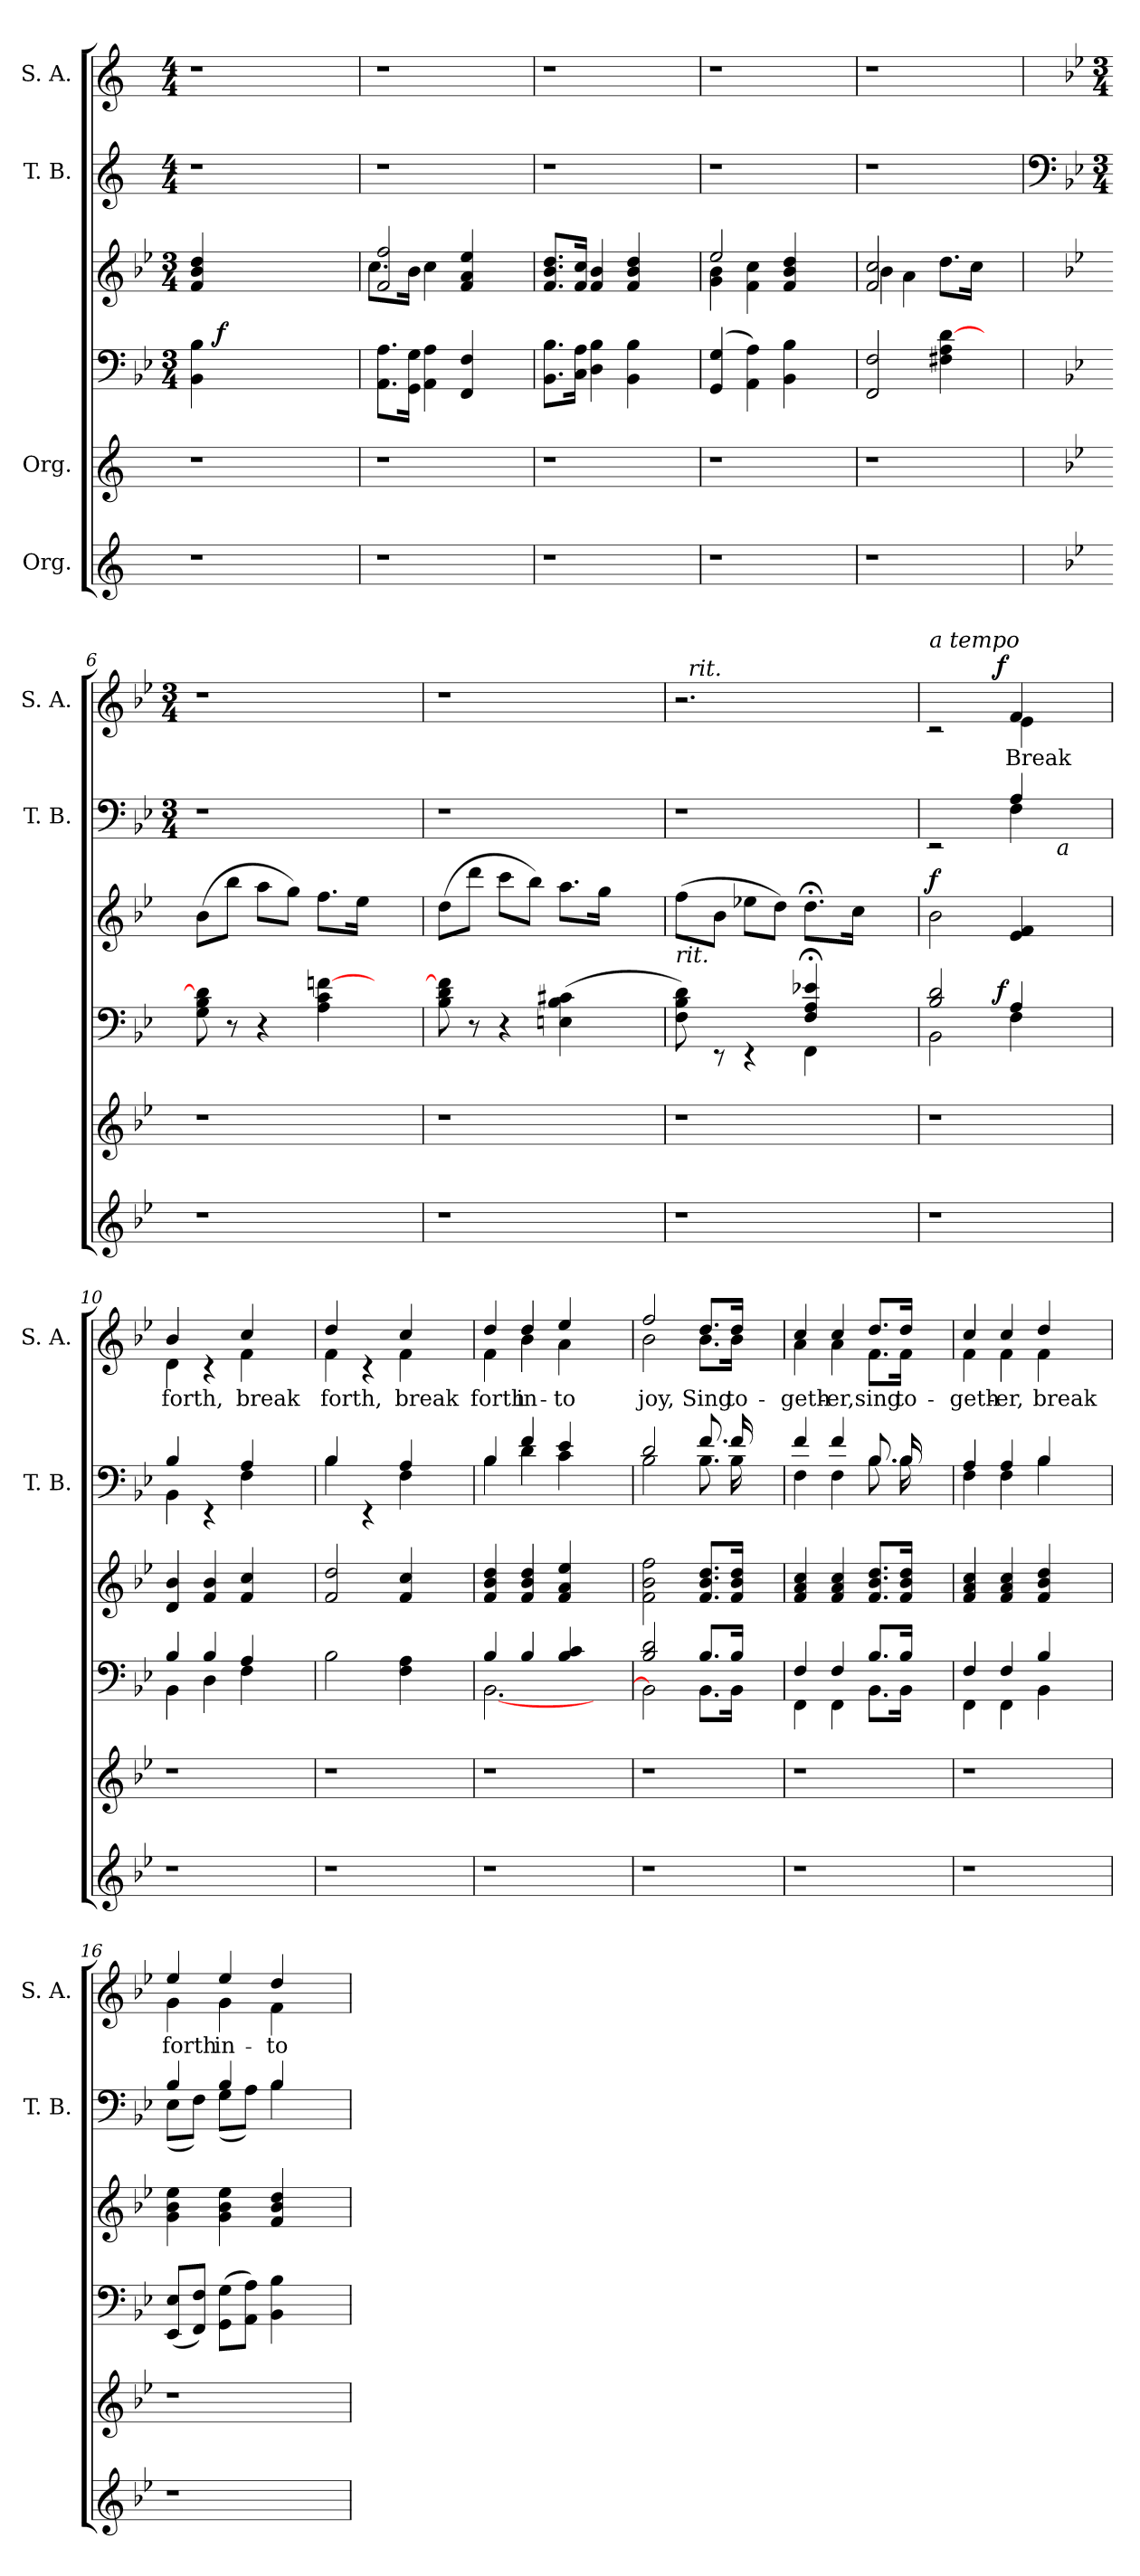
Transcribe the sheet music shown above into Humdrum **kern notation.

**kern	**kern	**kern	**dynam	**kern	**dynam	**kern	**kern	**text	**dynam
*part6	*part5	*part4	*part4	*part3	*part3	*part2	*part1	*part1	*part1
*staff6	*staff5	*staff4	*staff4	*staff3	*staff3	*staff2	*staff1	*staff1	*staff1
*I"Org.	*I"Org.	*	*	*	*	*I"T. B.	*I"S. A.	*	*
*	*	*	*	*	*	*I'T. B.	*I'S. A.	*	*
*clefG2	*clefG2	*clefF4	*	*clefG2	*	*clefG2	*clefG2	*	*
*k[]	*k[]	*k[b-e-]	*	*k[b-e-]	*	*k[]	*k[]	*	*
*C:	*C:	*B-:	*	*B-:	*	*C:	*C:	*	*
*	*	*M3/4	*	*M3/4	*	*M4/4	*M4/4	*	*
=1	=1	=1	=1	=1	=1	=1	=1	=1	=1
*	*	*^	*	*	*	*	*	*	*
!	!	!	!	!	!LO:TX:a:B:t=Allegro ma non troppo	!	!	!	!	!
*	*	*	*	*	*^	*	*	*	*	*
1r	1r	4BB-\ 4B-\	16.ryy	.	4f/ 4b-/ 4dd/	16ryy	.	1r	1r	.	.
*	*	*	*	*	*MM112	*	*	*	*	*	*
.	.	.	.	.	.	2...ryy	.	.	.	.	.
!	!	!	!	!LO:DY:a	!	!	!	!	!	!	!
.	.	.	2ryy	f	.	.	.	.	.	.	.
.	.	2.ryy	.	.	2.ryy	.	.	.	.	.	.
.	.	.	4ryy	.	.	.	.	.	.	.	.
.	.	.	8ryy	.	.	.	.	.	.	.	.
.	.	.	32ryy	.	.	.	.	.	.	.	.
*	*	*v	*v	*	*	*	*	*	*	*	*
=2	=2	=2	=2	=2	=2	=2	=2	=2	=2	=2
1r	1r	8.AA\ 8.A\L	.	2f/ 2ff/	8.cc\L	.	1r	1r	.	.
.	.	16GG\ 16G\Jk	.	.	16b-\Jk	.	.	.	.	.
.	.	4AA\ 4A\	.	.	4cc\	.	.	.	.	.
.	.	4FF/ 4F/	.	4f/ 4a/ 4ee-/	4ryy	.	.	.	.	.
.	.	4ryy	.	4ryy	4ryy	.	.	.	.	.
*	*	*	*	*v	*v	*	*	*	*	*
=3	=3	=3	=3	=3	=3	=3	=3	=3	=3
1r	1r	8.BB-\ 8.B-\L	.	8.f/ 8.b-/ 8.dd/L	.	1r	1r	.	.
.	.	16C\ 16A\Jk	.	16f/ 16cc/Jk	.	.	.	.	.
.	.	4D\ 4B-\	.	4f/ 4b-/	.	.	.	.	.
.	.	4BB-\ 4B-\	.	4f/ 4b-/ 4dd/	.	.	.	.	.
.	.	4ryy	.	4ryy	.	.	.	.	.
=4	=4	=4	=4	=4	=4	=4	=4	=4	=4
*	*	*	*	*^	*	*	*	*	*
1r	1r	(<4GG/ 4G/	.	2ee-/	4g\ 4b-\	.	1r	1r	.	.
.	.	4AA\ 4A\)	.	.	4f\ 4cc\	.	.	.	.	.
.	.	4BB-\ 4B-\	.	4f/ 4b-/ 4dd/	4ryy	.	.	.	.	.
.	.	4ryy	.	4ryy	4ryy	.	.	.	.	.
=5	=5	=5	=5	=5	=5	=5	=5	=5	=5	=5
1r	1r	2FF/ 2F/	.	2f/ 2cc/	4b-\	.	1r	1r	.	.
.	.	.	.	.	4a\	.	.	.	.	.
.	.	4F#X\ 4A\ [<4d\	.	4ryy	8.dd\L	.	.	.	.	.
.	.	.	.	.	16cc\Jk	.	.	.	.	.
.	.	4ryy	.	4ryy	4ryy	.	.	.	.	.
*	*	*	*	*v	*v	*	*	*	*	*
!!LO:LB:g=z
=6	=6	=6	=6	=6	=6	=6	=6	=6	=6
*	*	*	*	*	*	*clefF4	*	*	*
*k[b-e-]	*k[b-e-]	*	*	*	*	*k[b-e-]	*k[b-e-]	*	*
*B-:	*B-:	*	*	*	*	*B-:	*B-:	*	*
*	*	*	*	*	*	*M3/4	*M3/4	*	*
*	*	*	*	*^	*	*	*	*	*
!	!	!	!	!	!	!	!LO:N:vis=1	!LO:N:vis=1	!	!
*	*	*	*	*v	*v	*	*	*	*	*
1r	1r	8G\ 8B-\ 8d\]	.	(>8b-\L	.	2.r	2.r	.	.
.	.	8r	.	8bb-\J	.	.	.	.	.
.	.	4r	.	8aa\L	.	.	.	.	.
.	.	.	.	8gg\J)	.	.	.	.	.
.	.	4A\ 4c\ [>4fn\	.	8.ff\L	.	.	.	.	.
.	.	.	.	16ee-\Jk	.	.	.	.	.
.	.	4ryy	.	4ryy	.	4ryy	4ryy	.	.
=7	=7	=7	=7	=7	=7	=7	=7	=7	=7
!	!	!	!	!	!	!LO:N:vis=1	!LO:N:vis=1	!	!
1r	1r	8B-\ 8d\ 8f\]	.	(>8dd\L	.	2.r	2.r	.	.
.	.	8r	.	8ddd\J	.	.	.	.	.
.	.	4r	.	8ccc\L	.	.	.	.	.
.	.	.	.	8bb-\J)	.	.	.	.	.
.	.	(>4En\ 4B-\ 4c#X\	.	8.aa\L	.	.	.	.	.
.	.	.	.	16gg\Jk	.	.	.	.	.
.	.	4ryy	.	4ryy	.	4ryy	4ryy	.	.
=8	=8	=8	=8	=8	=8	=8	=8	=8	=8
*	*	*^	*	*	*	*	*	*	*
!	!	!	!	!	!LO:TX:b:i:t=rit.	!	!	!	!	!
!	!	!	!	!	!	!	!LO:N:vis=1	!LO:N:vis=1	!	!
*	*	*	*	*	*	*	*	*^	*	*
1r	1r	2ryy	8F\ 8B-\ 8d\)	.	(>8ff\L	.	2.r	2.r	32ryy	.	.
!	!	!	!	!	!	!	!	!	!LO:TX:a:i:t=rit.	!	!
.	.	.	.	.	.	.	.	.	2ryy	.	.
.	.	.	8rEE	.	8b-\J	.	.	.	.	.	.
.	.	.	4rEE	.	8ee-X\L	.	.	.	.	.	.
.	.	.	.	.	8dd\J)	.	.	.	.	.	.
.	.	4F/;< 4A/;< 4e-X/;<	4FF\	.	8.dd;<\L	.	.	.	.	.	.
.	.	.	.	.	.	.	.	.	4...ryy	.	.
.	.	.	.	.	16cc\Jk	.	.	.	.	.	.
.	.	4ryy	4ryy	.	4ryy	.	4ryy	4ryy	.	.	.
=9	=9	=9	=9	=9	=9	=9	=9	=9	=9	=9	=9
*	*	*	*	*	*	*	*^	*	*	*	*
!	!	!	!	!	!	!	!	!	!LO:TX:a:i:t=a tempo	!	!	!
!	!	!	!	!	!	!LO:DY:a	!	!	!	!	!	!
*	*	*	*^	*	*	*	*	*	*	*^	*	*
1r	1r	2B-/ 2d/	2BB-\	4...ryy	.	2b-\	f	2ryy	2rEE	2ryy	2rc	4...ryy	.	.
!	!	!	!	!	!LO:DY:a	!	!	!	!	!	!	!	!	!LO:DY:a
.	.	.	.	2ryy	f	.	.	.	.	.	.	2ryy	.	f
!	!	!	!	!	!	!	!	!	!	!	!	!	!LO:LY:b	!
.	.	4A/	4F\	.	.	4e-/ 4f/	.	4A/	4F\	4f/	4e-\	.	Break	.
!	!	!	!	!	!	!	!	!LO:TX:b:i:t=a	!	!	!	!	!	!
.	.	4ryy	4ryy	.	.	4ryy	.	4ryy	4ryy	4ryy	4ryy	.	.	.
.	.	.	.	32ryy	.	.	.	.	.	.	.	32ryy	.	.
=10	=10	=10	=10	=10	=10	=10	=10	=10	=10	=10	=10	=10	=10	=10
!	!	!	!	!	!	!	!	!	!	!	!	!	!LO:LY:b	!
*	*	*	*v	*v	*	*	*	*	*	*	*v	*v	*	*
1r	1r	4B-/	4BB-\	.	4d/ 4b-/	.	4B-/	4BB-\	4b-/	4d\	forth,	.
.	.	4B-/	4D\	.	4f/ 4b-/	.	4ryy	4rEE	4ryy	4rc	.	.
!	!	!	!	!	!	!	!	!	!	!	!LO:LY:b	!
.	.	4A/	4F\	.	4f/ 4cc/	.	4A/	4F\	4cc/	4f\	break	.
.	.	4ryy	4ryy	.	4ryy	.	4ryy	4ryy	4ryy	4ryy	.	.
!!LO:LB:g=z	!!
=11	=11	=11	=11	=11	=11	=11	=11	=11	=11	=11	=11	=11
!	!	!	!	!	!	!	!	!	!	!	!LO:LY:b	!
*	*	*v	*v	*	*	*	*	*	*	*	*	*
1r	1r	2B-\	.	2f/ 2dd/	.	4B-/	4B-\	4dd/	4f\	forth,	.
.	.	.	.	.	.	4ryy	4rEE	4ryy	4rc	.	.
!	!	!	!	!	!	!	!	!	!	!LO:LY:b	!
.	.	4F\ 4A\	.	4f/ 4cc/	.	4A/	4F\	4cc/	4f\	break	.
.	.	4ryy	.	4ryy	.	4ryy	4ryy	4ryy	4ryy	.	.
=12	=12	=12	=12	=12	=12	=12	=12	=12	=12	=12	=12
*	*	*^	*	*	*	*	*	*	*	*	*
!	!	!	!	!	!	!	!	!	!	!	!LO:LY:b	!
1r	1r	4B-/	[<2.BB-\	.	4f/ 4b-/ 4dd/	.	4B-/	4B-\	4dd/	4f\	forth	.
!	!	!	!	!	!	!	!	!	!	!	!LO:LY:b	!
.	.	4B-/	.	.	4f/ 4b-/ 4dd/	.	4f/	4d\	4dd/	4b-\	in-	.
!	!	!	!	!	!	!	!	!	!	!	!LO:LY:b	!
.	.	4B-/ 4c/	.	.	4f/ 4a/ 4ee-/	.	4e-/	4c\	4ee-/	4a\	-to	.
.	.	4ryy	4ryy	.	4ryy	.	4ryy	4ryy	4ryy	4ryy	.	.
=13	=13	=13	=13	=13	=13	=13	=13	=13	=13	=13	=13	=13
!	!	!	!	!	!	!	!	!	!	!	!LO:LY:b	!
1r	1r	2B-/ 2d/	2BB-\]	.	2f\ 2b-\ 2ff\	.	2d/	2B-\	2ff/	2b-\	joy,	.
!	!	!	!	!	!	!	!	!	!	!	!LO:LY:b	!
.	.	8.B-/L	8.BB-\L	.	8.f/ 8.b-/ 8.dd/L	.	8.f/	8.B-\	8.dd/L	8.b-\L	Sing	.
!	!	!	!	!	!	!	!	!	!	!	!LO:LY:b	!
.	.	16B-/Jk	16BB-\Jk	.	16f/ 16b-/ 16dd/Jk	.	16f/	16B-\	16dd/Jk	16b-\Jk	to-	.
.	.	4ryy	4ryy	.	4ryy	.	4ryy	4ryy	4ryy	4ryy	.	.
=14	=14	=14	=14	=14	=14	=14	=14	=14	=14	=14	=14	=14
!	!	!	!	!	!	!	!	!	!	!	!LO:LY:b	!
1r	1r	4F/	4FF\	.	4f/ 4a/ 4cc/	.	4f/	4F\	4cc/	4a\	-geth-	.
!	!	!	!	!	!	!	!	!	!	!	!LO:LY:b	!
.	.	4F/	4FF\	.	4f/ 4a/ 4cc/	.	4f/	4F\	4cc/	4a\	-er,	.
!	!	!	!	!	!	!	!	!	!	!	!LO:LY:b	!
.	.	8.B-/L	8.BB-\L	.	8.f/ 8.b-/ 8.dd/L	.	8.B-/	8.B-\	8.dd/L	8.f\L	sing	.
!	!	!	!	!	!	!	!	!	!	!	!LO:LY:b	!
.	.	16B-/Jk	16BB-\Jk	.	16f/ 16b-/ 16dd/Jk	.	16B-/	16B-\	16dd/Jk	16f\Jk	to-	.
.	.	4ryy	4ryy	.	4ryy	.	4ryy	4ryy	4ryy	4ryy	.	.
=15	=15	=15	=15	=15	=15	=15	=15	=15	=15	=15	=15	=15
!	!	!	!	!	!	!	!	!	!	!	!LO:LY:b	!
1r	1r	4F/	4FF\	.	4f/ 4a/ 4cc/	.	4A/	4F\	4cc/	4f\	-geth-	.
!	!	!	!	!	!	!	!	!	!	!	!LO:LY:b	!
.	.	4F/	4FF\	.	4f/ 4a/ 4cc/	.	4A/	4F\	4cc/	4f\	-er,	.
!	!	!	!	!	!	!	!	!	!	!	!LO:LY:b	!
.	.	4B-/	4BB-\	.	4f/ 4b-/ 4dd/	.	4B-/	4B-\	4dd/	4f\	break	.
.	.	4ryy	4ryy	.	4ryy	.	4ryy	4ryy	4ryy	4ryy	.	.
!!LO:PB:g=z	!!
=16	=16	=16	=16	=16	=16	=16	=16	=16	=16	=16	=16	=16
!	!	!	!	!	!	!	!	!	!	!	!LO:LY:b	!
*	*	*v	*v	*	*	*	*	*	*	*	*	*
1r	1r	(<8EE-/ 8E-/L	.	4g\ 4b-\ 4ee-\	.	4B-/	(<8E-\L	4ee-/	4g\	forth	.
.	.	8FF/ 8F/J)	.	.	.	.	8F\J)	.	.	.	.
!	!	!	!	!	!	!	!	!	!	!LO:LY:b	!
.	.	(>8GG\ 8G\L	.	4g\ 4b-\ 4ee-\	.	4B-/	(<8G\L	4ee-/	4g\	in-	.
.	.	8AA\ 8A\J)	.	.	.	.	8A\J)	.	.	.	.
!	!	!	!	!	!	!	!	!	!	!LO:LY:b	!
.	.	4BB-\ 4B-\	.	4f/ 4b-/ 4dd/	.	4B-/	4B-\	4dd/	4f\	-to	.
.	.	4ryy	.	4ryy	.	4ryy	4ryy	4ryy	4ryy	.	.
*	*	*	*	*	*	*v	*v	*	*	*	*
*	*	*	*	*	*	*	*v	*v	*	*
=	=	=	=	=	=	=	=	=	=
*-	*-	*-	*-	*-	*-	*-	*-	*-	*-
